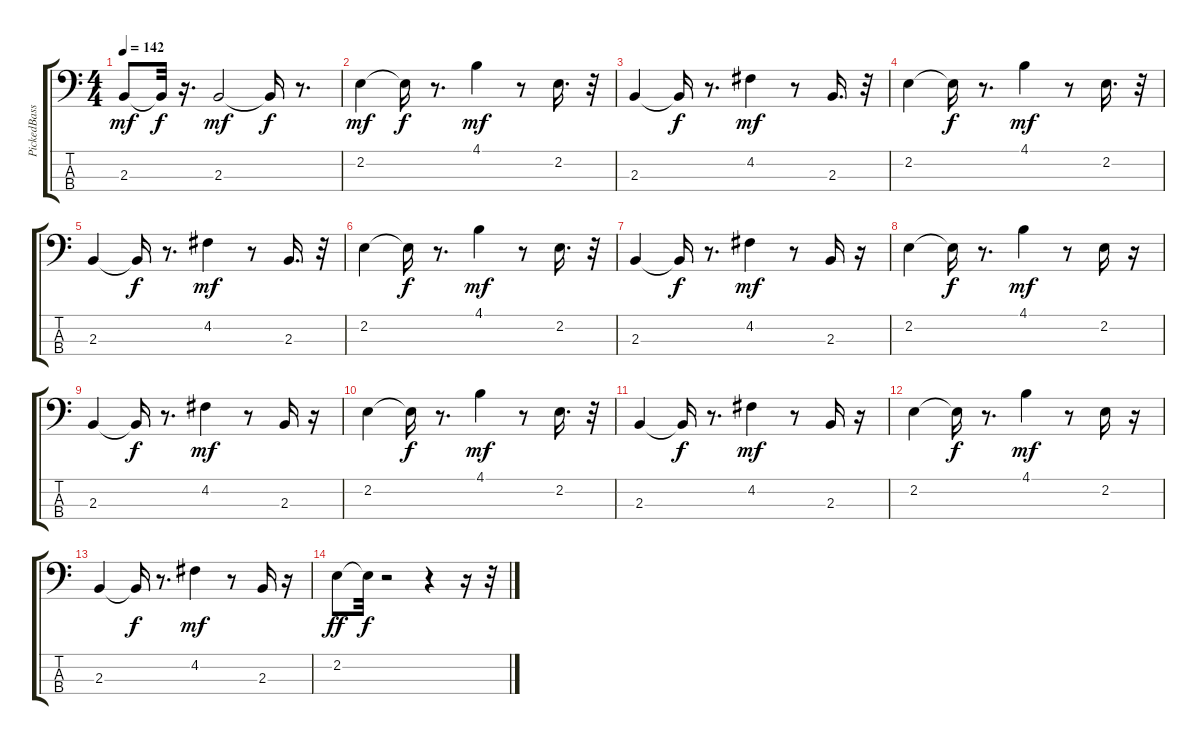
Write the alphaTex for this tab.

\track ("PickedBass" "PickedBass") {instrument electricbasspick}
\staff {score tabs}
\tuning (G2 D2 A1 E1) {hide}
\ts (4 4)
\tempo 142
\clef f4
\ks c
2.3.8{dy mf} 2.3{t}.32{dy f} r.16{d} 2.3.2{dy mf} 2.3{t}.16{dy f} r.8{d} |
2.2.4{dy mf} 2.2{t}.16{dy f} r.8{d} 4.1.4{dy mf} r.8 2.2.16{d} r.32 |
2.3.4 2.3{t}.16{dy f} r.8{d} 4.2.4{dy mf} r.8 2.3.16{d} r.32 |
2.2.4 2.2{t}.16{dy f} r.8{d} 4.1.4{dy mf} r.8 2.2.16{d} r.32 |
2.3.4 2.3{t}.16{dy f} r.8{d} 4.2.4{dy mf} r.8 2.3.16{d} r.32 |
2.2.4 2.2{t}.16{dy f} r.8{d} 4.1.4{dy mf} r.8 2.2.16{d} r.32 |
2.3.4 2.3{t}.16{dy f} r.8{d} 4.2.4{dy mf} r.8 2.3.16 r.16 |
2.2.4 2.2{t}.16{dy f} r.8{d} 4.1.4{dy mf} r.8 2.2.16 r.16 |
2.3.4 2.3{t}.16{dy f} r.8{d} 4.2.4{dy mf} r.8 2.3.16 r.16 |
2.2.4{volume 14} 2.2{t}.16{dy f} r.8{d} 4.1.4{dy mf volume 13} r.8 2.2.16{d volume 13} r.32 |
2.3.4{volume 13} 2.3{t}.16{dy f} r.8{d} 4.2.4{dy mf volume 13} r.8 2.3.16{volume 12} r.16 |
2.2.4{volume 12} 2.2{t}.16{dy f} r.8{d} 4.1.4{dy mf volume 12} r.8 2.2.16{volume 12} r.16 |
2.3.4{volume 12} 2.3{t}.16{dy f} r.8{d} 4.2.4{dy mf volume 12} r.8 2.3.16{volume 11} r.16 |
2.2.8{dy ff volume 14} 2.2{t}.32{dy f} r.2 r.4 r.16 r.32
